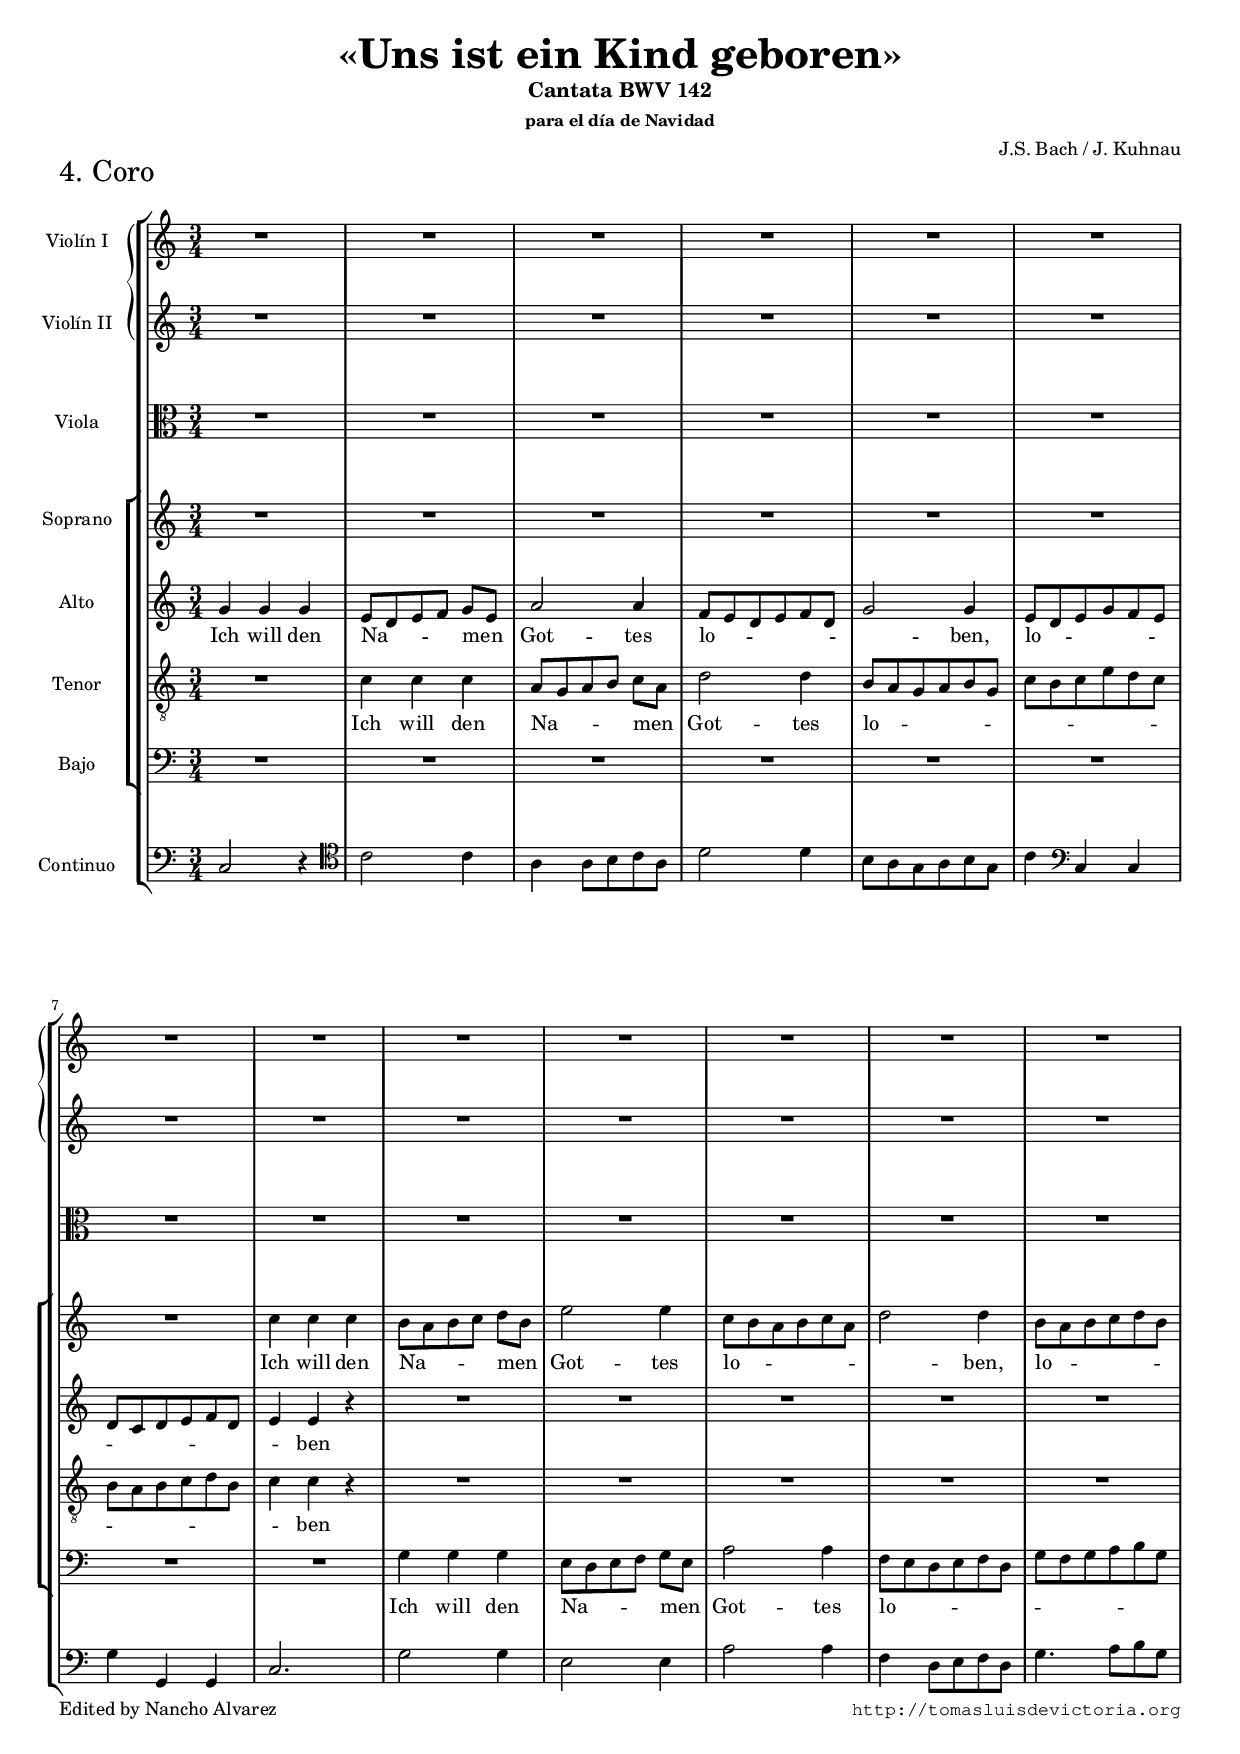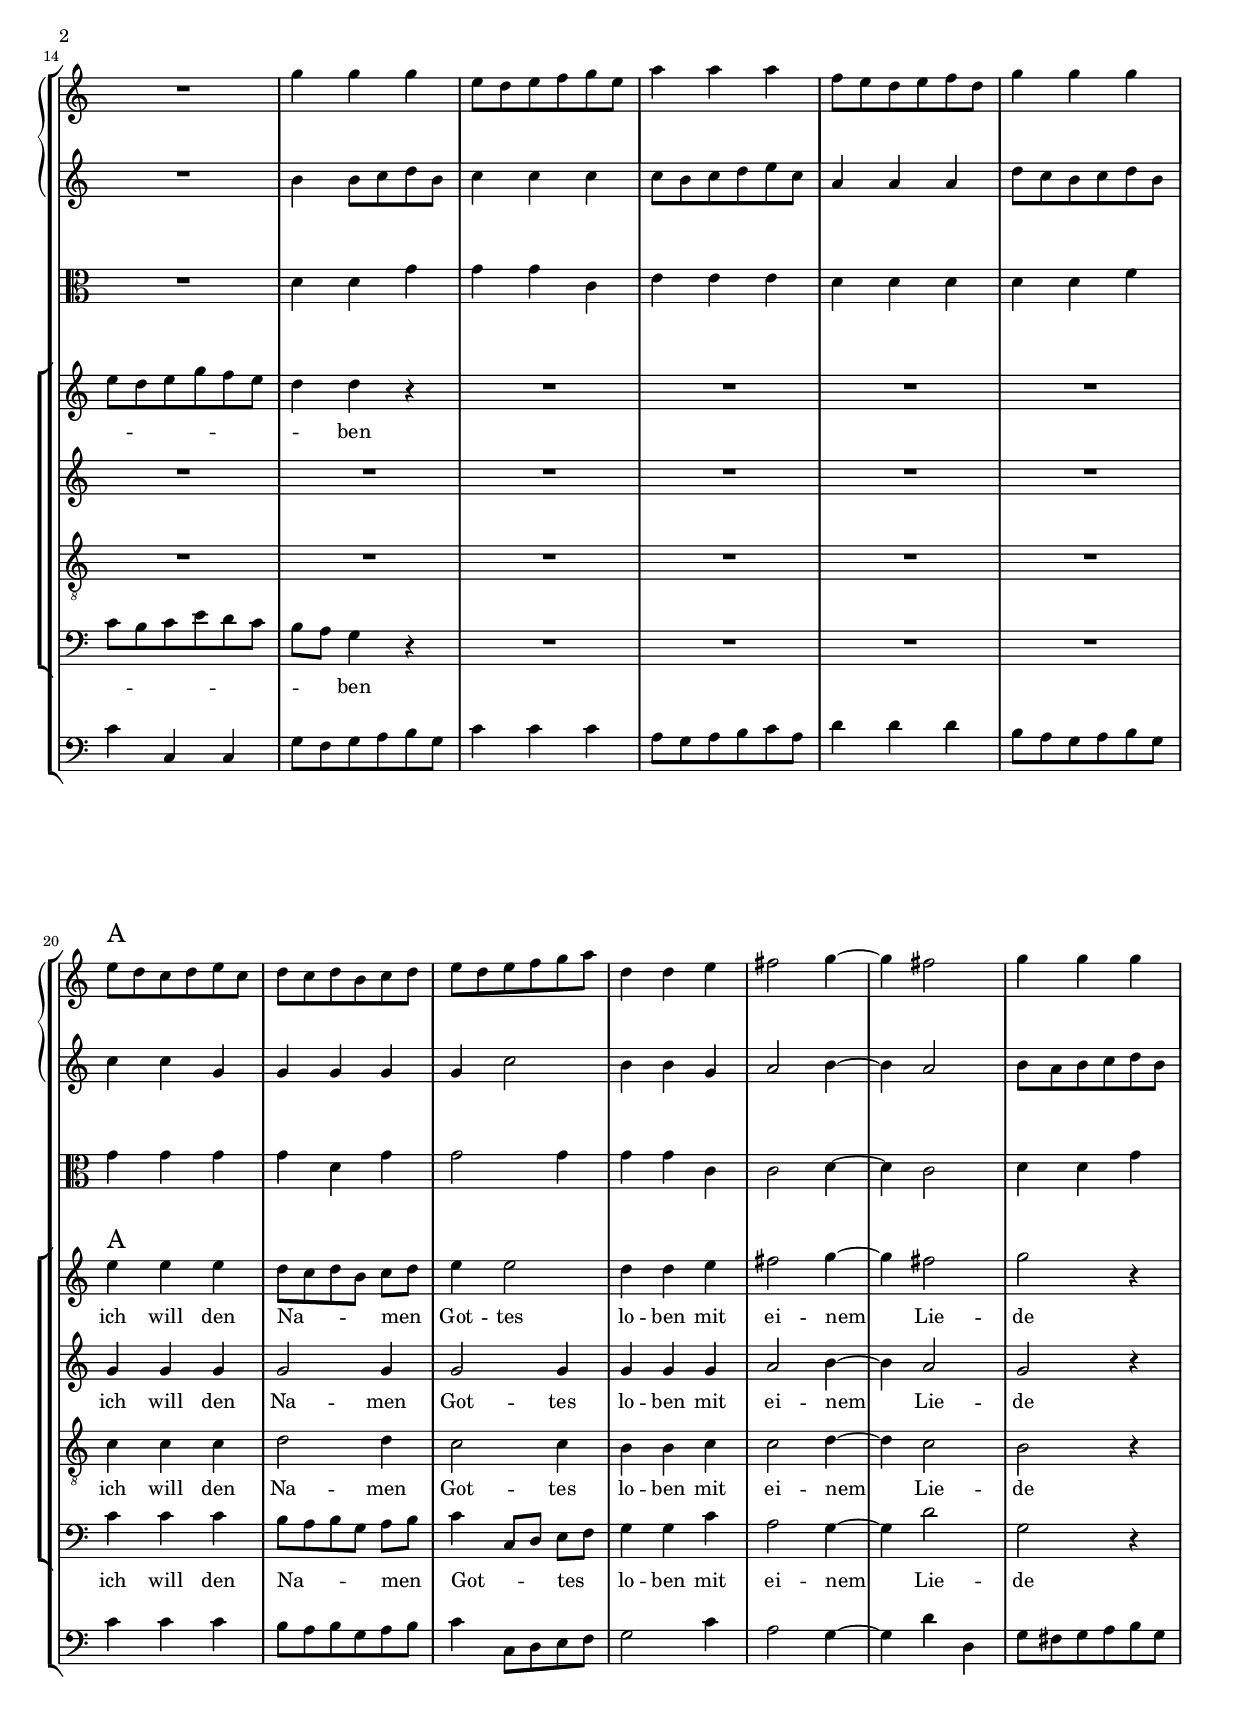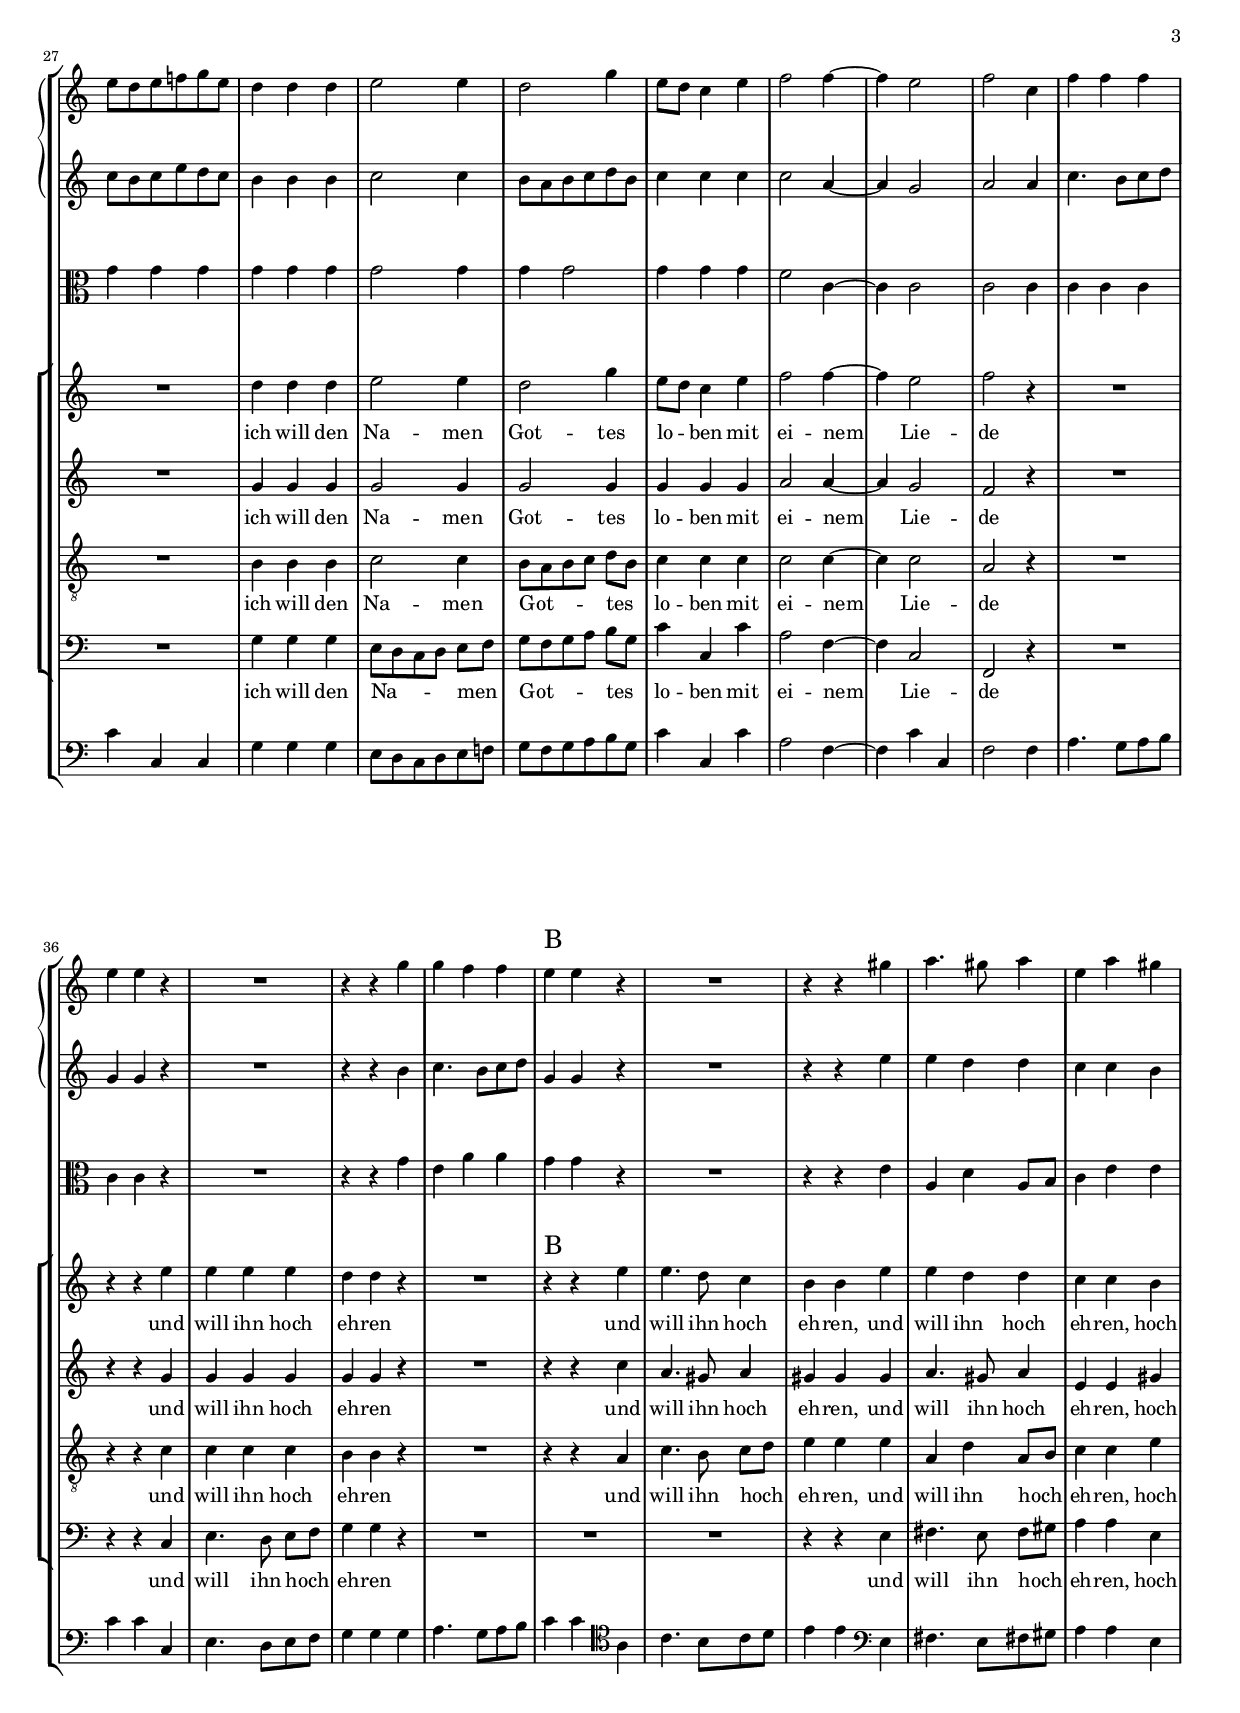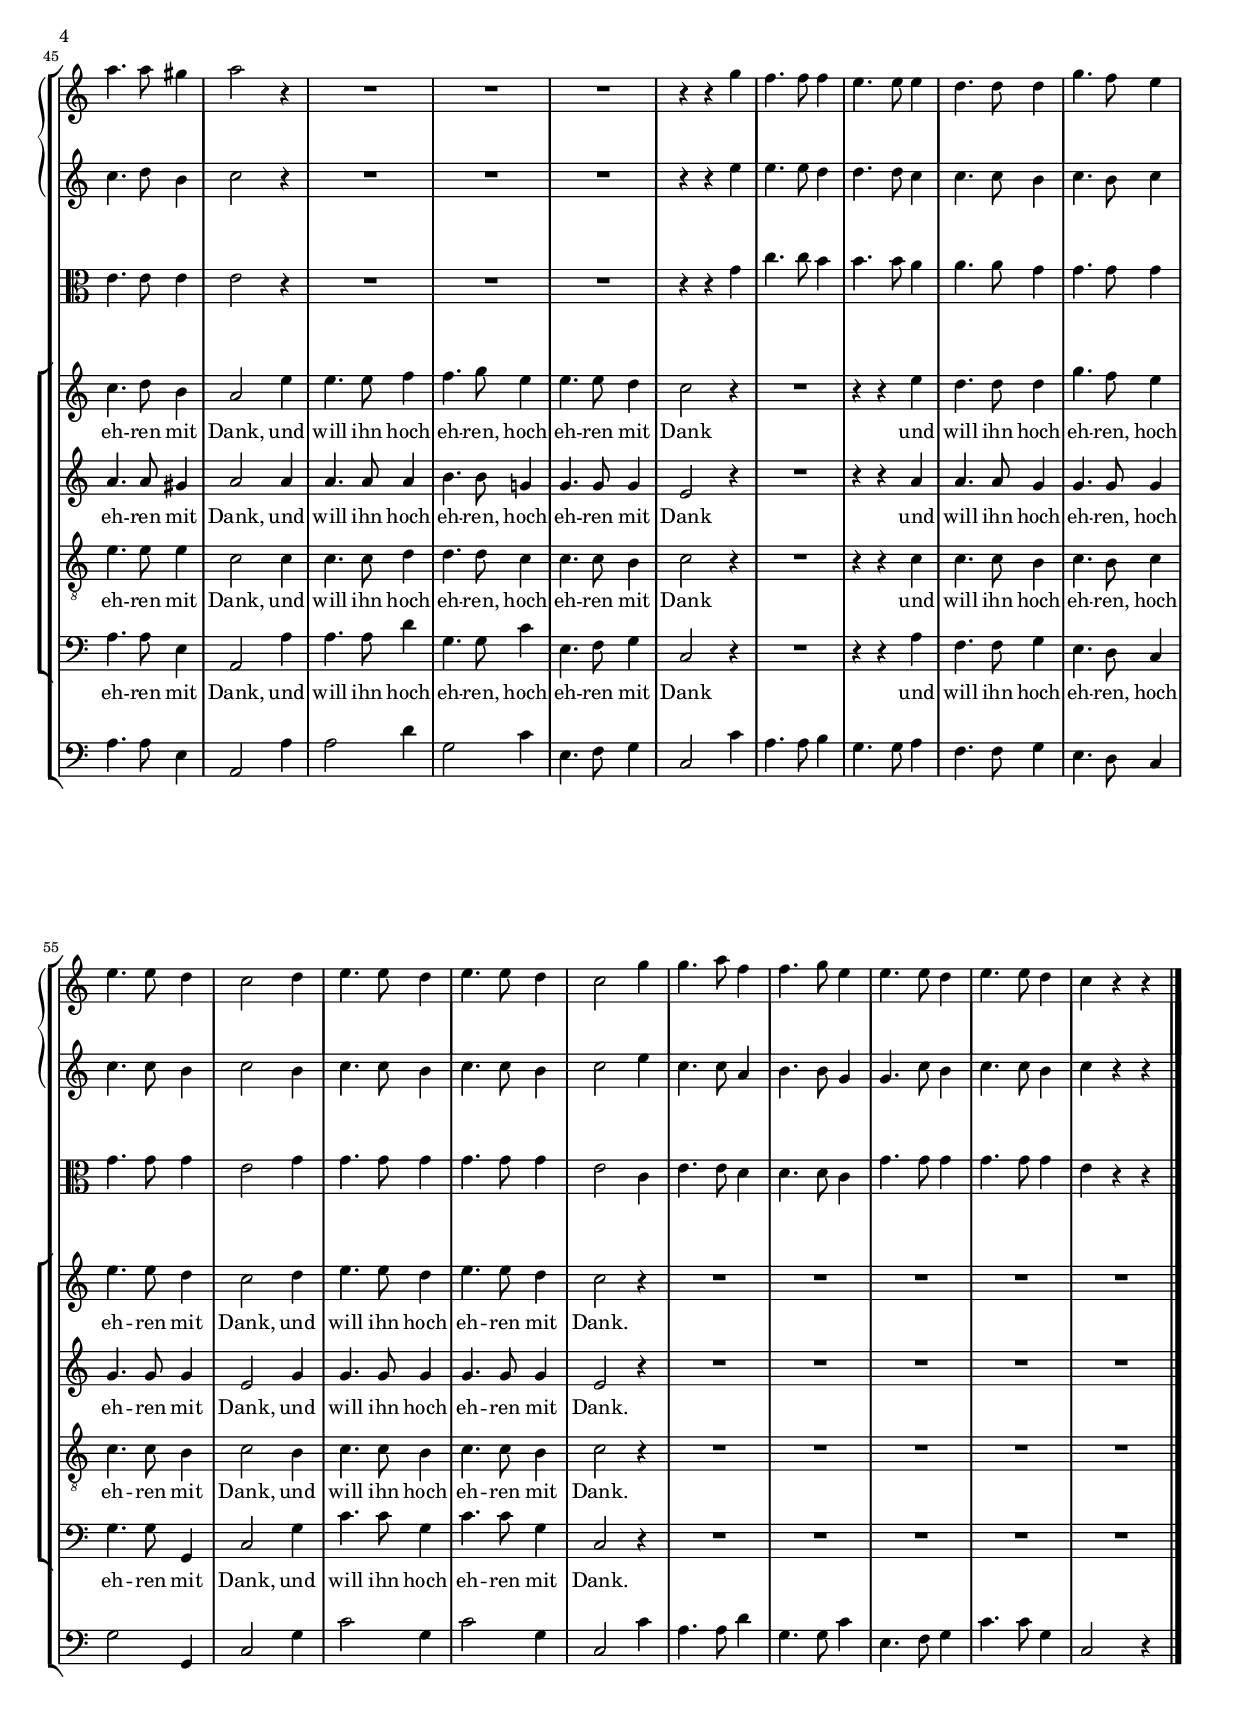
\version "2.11.34"

#(set-default-paper-size "a4")
#(set-global-staff-size 16)
#(ly:set-option 'point-and-click #f)
%nomobile

ss=\once \set suggestAccidentals = ##t


\header {
	subtitle=\markup{"Cantata BWV 142"}
        title=\markup{\bigger \bigger \bigger "«Uns ist ein Kind geboren»" }
        subsubtitle="para el día de Navidad"
        piece=\markup{\bigger \bigger \bigger \bigger "4. Coro"}
        composer="J.S. Bach / J. Kuhnau"
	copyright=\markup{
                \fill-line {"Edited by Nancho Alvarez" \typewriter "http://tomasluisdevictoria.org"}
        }
%       tagline=""

}

global={\key a \minor \time 3/4 \skip 1*3/4*64 \bar "|." }


cantus={
	\set autoBeaming=##f
	R1*3/4 |
	R1*3/4 |
	R1*3/4 |
	R1*3/4 |
%5
	R1*3/4 |
	R1*3/4 |
	R1*3/4 |
	c''4 c'' c'' |
	b'8[ a' b' c''] d''[ b'] |
%10
	e''2 e''4 |
	c''8[ \melisma b' a' b' c'' a'] |
	d''2 \melismaEnd d''4 |
	b'8[ \melisma a' b' c'' d'' b'] |
	e''[ d'' e'' g'' f'' e''] |
%15
	d''4 \melismaEnd d'' r |
	R1*3/4*4
%20
	\override Staff.TextScript #'padding = #1.5
	e''4^\markup{\bigger \bigger \bigger  "A"} e'' e'' |
	d''8[ c'' d'' b'] c''[ d''] |
	e''4 e''2 |
	d''4 d'' e'' |
	fis''2 g''4 ~ |
%25
	g'' fis''2 |
	g'' r4 | \break
	R1*3/4 |
	d''4 d'' d'' |
	e''2 e''4 |
%30
	d''2 g''4 |
	e''8[ d''] c''4 e'' |
	f''2 f''4 ~ |
	f'' e''2 |
	f'' r4 |
%35
	R1*3/4 |
	r4 r e'' |
	e'' e'' e'' |
	d'' d'' r |
	R1*3/4 |
%40
	r4^\markup{\bigger \bigger \bigger  "B"} r e'' |
	e''4. d''8 c''4 |
	b' b' e'' |
	e'' d'' d'' |
	c'' c'' b' |
%45
	c''4. d''8 b'4 |
	a'2 e''4 |
	e''4. e''8 f''4 |
	f''4. g''8 e''4 |
	e''4. e''8 d''4 |
%50
	c''2 r4 |
	R1*3/4 |
	r4 r e'' |
	d''4. d''8 d''4 |
	g''4. f''8 e''4 |
%55
	e''4. e''8 d''4 |
	c''2 d''4 |
	e''4. e''8 d''4 |
	e''4. e''8 d''4 |
	c''2 r4
	R1*3/4*5
}

altus={
	\set autoBeaming=##f
	g'4 g' g' |
	e'8[ d' e' f'] g'[ e'] |
	a'2 a'4 |
	f'8[ \melisma e' d' e' f' d'] |
%5
	g'2 \melismaEnd g'4 |
	e'8[ \melisma d' e' g' f' e'] |
	d'[ c' d' e' f' d'] |
	e'4 \melismaEnd e' r |
	R1*3/4 |
%10
	R1*3/4 |
	R1*3/4 |
	R1*3/4 |
	R1*3/4 |
	R1*3/4 |
%15
	R1*3/4 |
	R1*3/4*4
%20
	g'4 g' g' |
	g'2 g'4 |
	g'2 g'4 |
	g' g' g' |
	a'2 b'4 ~ |
%25
	b' a'2 |
	g' r4 |
	R1*3/4 |
	g'4 g' g' |
	g'2 g'4 |
%30
	g'2 g'4 |
	g' g' g' |
	a'2 a'4 ~ |
	a' g'2 |
	f' r4 |
%35
	R1*3/4 |
	r4 r g' |
	g' g' g' |
	g' g' r |
	R1*3/4 |
%40
	r4 r c'' |
	a'4. gis'8 a'4 |
	gis' gis' gis' |
	a'4. gis'8 a'4 |
	e' e' gis' |
%45
	a'4. a'8 gis'4 |
	a'2 a'4 |
	a'4. a'8 a'4 |
	b'4. b'8 g'!4 |
	g'4. g'8 g'4 |
%50
	e'2 r4 |
	R1*3/4 |
	r4 r a' |
	a'4. a'8 g'4 |
	g'4. g'8 g'4 |
%55
	g'4. g'8 g'4 |
	e'2 g'4 |
	g'4. g'8 g'4 |
	g'4. g'8 g'4 |
	e'2 r4
	R1*3/4*5
}

tenor={
	\set autoBeaming=##f
	R1*3/4 |
	c'4 c' c' |
	a8[ g a b] c'[ a] |
	d'2 d'4 |
%5
	b8[ \melisma a g a b g] |
	c'[ b c' e' d' c'] |
	b[ a b c' d' b] |
	c'4 \melismaEnd c' r |
	R1*3/4 |
%10
	R1*3/4 |
	R1*3/4 |
	R1*3/4 |
	R1*3/4 |
	R1*3/4 |
%15
	R1*3/4 |
	R1*3/4*4
%20
	c'4 c' c' |
	d'2 d'4 |
	c'2 c'4 |
	b b c' |
	c'2 d'4 ~ |
%25
	d' c'2 |
	b r4 |
	R1*3/4 |
	b4 b b |
	c'2 c'4 |
%30
	b8[ a b c'] d'[ b] |
	c'4 c' c' |
	c'2 c'4 ~ |
	c' c'2 |
	a r4 |
%35
	R1*3/4 |
	r4 r c' |
	c' c' c' |
	b b r |
	R1*3/4 |
%40
	r4 r a |
	c'4. b8 c'[ d'] |
	e'4 e' e' |
	a d' a8[ b] |
	c'4 c' e' |
%45
	e'4. e'8 e'4 |
	c'2 c'4 |
	c'4. c'8 d'4 |
	d'4. d'8 c'4 |
	c'4. c'8 b4 |
%50
	c'2 r4 |
	R1*3/4 |
	r4 r c' |
	c'4. c'8 b4 |
	c'4. b8 c'4 |
%55
	c'4. c'8 b4 |
	c'2 b4 |
	c'4. c'8 b4 |
	c'4. c'8 b4 |
	c'2 r4 
	R1*3/4*5
}

bassus={
	\set autoBeaming=##f
	R1*3/4 |
	R1*3/4 |
	R1*3/4 |
	R1*3/4 |
%5
	R1*3/4 |
	R1*3/4 |
	R1*3/4 |
	R1*3/4 |
	g4 g g |
%10
	e8[ d e f] g[ e] |
	a2 a4 |
	f8[ \melisma e d e f d] |
	g[ f g a b g] |
	c'[ b c' e' d' c'] |
%15
	b[ a] \melismaEnd g4 r |
	R1*3/4*4
%20
	c'4 c' c' |
	b8[ a b g] a[ b] |
	c'4 \melisma c8[ d] \melismaEnd e[ f] |
	g4 g c' |
	a2 g4 ~ |
%25
	g d'2 |
	g r4 |
	R1*3/4 |
	g4 g g |
	e8[ d c d] e[ f] |
%30
	g[ f g a] b[ g] |
	c'4 c c' |
	a2 f4 ~ |
	f c2 |
	f, r4 |
%35
	R1*3/4 |
	r4 r c |
	e4. d8 e[ f] |
	g4 g r |
	R1*3/4 |
%40
	R1*3/4 |
	R1*3/4 |
	r4 r e |
	fis4. e8 fis[ gis] |
	a4 a e |
%45
	a4. a8 e4 |
	a,2 a4 |
	a4. a8 d'4 |
	g4. g8 c'4 |
	e4. f8 g4 |
%50
	c2 r4 |
	R1*3/4 |
	r4 r a |
	f4. f8 g4 |
	e4. d8 c4 |
%55
	g4. g8 g,4 |
	c2 g4 |
	c'4. c'8 g4 |
	c'4. c'8 g4 |
	c2 r4
	R1*3/4*5
}


textocantus=\lyricmode{
Ich will den Na -- men Got -- tes lo -- ben, lo -- ben
ich will den Na -- men Got -- tes lo -- ben mit ei -- nem Lie -- de
ich will den Na -- men Got -- tes lo -- ben mit ei -- nem Lie -- de
und will ihn hoch eh -- ren
und will ihn hoch eh -- ren,
und will ihn hoch eh -- ren,
hoch eh -- ren mit Dank,
und will ihn hoch eh -- ren,
hoch eh -- ren mit Dank
und will ihn hoch eh -- ren,
hoch eh -- ren mit Dank,
und will ihn hoch eh -- ren mit Dank.
}

textoaltus=\lyricmode{
Ich will den Na -- men Got -- tes lo -- ben, lo -- ben
ich will den Na -- men Got -- tes lo -- ben mit ei -- nem Lie -- de
ich will den Na -- men Got -- tes lo -- ben mit ei -- nem Lie -- de
und will ihn hoch eh -- ren
und will ihn hoch eh -- ren,
und will ihn hoch eh -- ren,
hoch eh -- ren mit Dank,
und will ihn hoch eh -- ren,
hoch eh -- ren mit Dank
und will ihn hoch eh -- ren,
hoch eh -- ren mit Dank,
und will ihn hoch eh -- ren mit Dank.
}

textotenor=\lyricmode{
Ich will den Na -- men Got -- tes lo -- ben
ich will den Na -- men Got -- tes lo -- ben mit ei -- nem Lie -- de
ich will den Na -- men Got -- tes lo -- ben mit ei -- nem Lie -- de
und will ihn hoch eh -- ren
und will ihn hoch eh -- ren,
und will ihn hoch eh -- ren,
hoch eh -- ren mit Dank,
und will ihn hoch eh -- ren,
hoch eh -- ren mit Dank
und will ihn hoch eh -- ren,
hoch eh -- ren mit Dank,
und will ihn hoch eh -- ren mit Dank.
}

textobassus=\lyricmode{
Ich will den Na -- men Got -- tes lo -- ben
ich will den Na -- men Got -- tes lo -- ben mit ei -- nem Lie -- de
ich will den Na -- men Got -- tes lo -- ben mit ei -- nem Lie -- de
und will ihn hoch eh -- ren
und will ihn hoch eh -- ren,
hoch eh -- ren mit Dank,
und will ihn hoch eh -- ren,
hoch eh -- ren mit Dank
und will ihn hoch eh -- ren,
hoch eh -- ren mit Dank,
und will ihn hoch eh -- ren mit Dank.
}



violin={
	R1*3/4 |
	R1*3/4 |
	R1*3/4 |
	R1*3/4 |
%5
	R1*3/4 |
	R1*3/4 |
	R1*3/4 |
	R1*3/4 |
	R1*3/4 |
%10
	R1*3/4 |
	R1*3/4 |
	R1*3/4 |
	R1*3/4 |
	R1*3/4 |
%15
	g''4 g'' g'' |
	e''8 d'' e'' f'' g'' e'' |
	a''4 a'' a'' |
	f''8 e'' d'' e'' f'' d'' |
	g''4 g'' g'' |
%20
	\once \override TextScript #'padding = #2.5
	e''8^\markup{\bigger \bigger \bigger  "A"} d'' c'' d'' e'' c'' |
	d'' c'' d'' b' c'' d'' |
	e'' d'' e'' f'' g'' a'' |
	d''4 d'' e'' |
	fis''2 g''4 ~ |
%25
	g'' fis''2 |
	g''4 g'' g'' |
	e''8 d'' e'' f''! g'' e'' |
	d''4 d'' d'' |
	e''2 e''4 |
%30
	d''2 g''4 |
	e''8 d'' c''4 e'' |
	f''2 f''4 ~ |
	f'' e''2 |
	f'' c''4 |
%35
	f'' f'' f'' |
	e'' e'' r |
	R1*3/4 |
	r4 r g'' |
	g'' f'' f'' |
%40
	\once \override TextScript #'padding = #2.5
	e''^\markup{\bigger \bigger \bigger "B"} e'' r |
	R1*3/4 |
	r4 r gis'' |
	a''4. gis''8 a''4 |
	e'' a'' gis'' |
%45
	a''4. a''8 gis''4 |
	a''2 r4 |
	R1*3/4 |
	R1*3/4 |
	R1*3/4 |
%50
	r4 r g'' |
	f''4. f''8 f''4 |
	e''4. e''8 e''4 |
	d''4. d''8 d''4 |
	g''4. f''8 e''4 |
%55
	e''4. e''8 d''4 |
	c''2 d''4 |
	e''4. e''8 d''4 |
	e''4. e''8 d''4 |
	c''2 g''4 |
%60
	g''4. a''8 f''4 |
	f''4. g''8 e''4 |
	e''4. e''8 d''4 |
	e''4. e''8 d''4 |
	c'' r r 
}

violindos={
	R1*3/4 |
	R1*3/4 |
	R1*3/4 |
	R1*3/4 |
%5
	R1*3/4 |
	R1*3/4 |
	R1*3/4 |
	R1*3/4 |
	R1*3/4 |
%10
	R1*3/4 |
	R1*3/4 |
	R1*3/4 |
	R1*3/4 |
	R1*3/4 |
%15
	b'4 b'8 c'' d'' b' |
	c''4 c'' c'' |
	c''8 b' c'' d'' e'' c'' |
	a'4 a' a' |
	d''8 c'' b' c'' d'' b' |
%20
	c''4 c'' g' |
	g' g' g' |
	g' c''2 |
	b'4 b' g' |
	a'2 b'4 ~ |
%25
	b' a'2 |
	b'8 a' b' c'' d'' b' |
	c'' b' c'' e'' d'' c'' |
	b'4 b' b' |
	c''2 c''4 |
%30
	b'8 a' b' c'' d'' b' |
	c''4 c'' c'' |
	c''2 a'4 ~ |
	a' g'2 |
	a' a'4 |
%35
	c''4. b'8 c'' d'' |
	g'4 g' r |
	R1*3/4 |
	r4 r b' |
	c''4. b'8 c'' d'' |
%40
	g'4 g' r |
	R1*3/4 |
	r4 r e'' |
	e'' d'' d'' |
	c'' c'' b' |
%45
	c''4. d''8 b'4 |
	c''2 r4 |
	R1*3/4 |
	R1*3/4 |
	R1*3/4 |
%50
	r4 r e'' |
	e''4. e''8 d''4 |
	d''4. d''8 c''4 |
	c''4. c''8 b'4 |
	c''4. b'8 c''4 |
%55
	c''4. c''8 b'4 |
	c''2 b'4 |
	c''4. c''8 b'4 |
	c''4. c''8 b'4 |
	c''2 e''4 |
%60
	c''4. c''8 a'4 |
	b'4. b'8 g'4 |
	g'4. c''8 b'4 |
	c''4. c''8 b'4 |
	c'' r r 
}

viola={
	R1*3/4 |
	R1*3/4 |
	R1*3/4 |
	R1*3/4 |
%5
	R1*3/4 |
	R1*3/4 |
	R1*3/4 |
	R1*3/4 |
	R1*3/4 |
%10
	R1*3/4 |
	R1*3/4 |
	R1*3/4 |
	R1*3/4 |
	R1*3/4 |
%15
	d'4 d' g' |
	g' g' c' |
	e' e' e' |
	d' d' d' |
	d' d' f' |
%20
	g' g' g' |
	g' d' g' |
	g'2 g'4 |
	g' g' c' |
	c'2 d'4 ~ |
%25
	d' c'2 |
	d'4 d' g' |
	g' g' g' |
	g' g' g' |
	g'2 g'4 |
%30
	g' g'2 |
	g'4 g' g' |
	f'2 c'4 ~ |
	c' c'2 |
	c' c'4 |
%35
	c' c' c' |
	c' c' r |
	R1*3/4 |
	r4 r g' |
	e' a' a' |
%40
	g' g' r |
	R1*3/4 |
	r4 r e' |
	a d' a8 b |
	c'4 e' e' |
%45
	e'4. e'8 e'4 |
	e'2 r4 |
	R1*3/4 |
	R1*3/4 |
	R1*3/4 |
%50
	r4 r g' |
	c''4. c''8 b'4 |
	b'4. b'8 a'4 |
	a'4. a'8 g'4 |
	g'4. g'8 g'4 |
%55
	g'4. g'8 g'4 |
	e'2 g'4 |
	g'4. g'8 g'4 |
	g'4. g'8 g'4 |
	e'2 c'4 |
%60
	e'4. e'8 d'4 |
	d'4. d'8 c'4 |
	g'4. g'8 g'4 |
	g'4. g'8 g'4 |
	e' r r 
}

continuo={
	c2 r4 |
	\clef "tenor" c'2 c'4 |
	a a8 b c' a |
	d'2 d'4 |
%5
	b8 a g a b g |
	c'4 \clef "bass" c c |
	g g, g, |
	c2. |
	g2 g4 |
%10
	e2 e4 |
	a2 a4 |
	f d8 e f d |
	g4. a8 b g |
	c'4 c c |
%15
	g8 f g a b g |
	c'4 c' c' |
	a8 g a b c' a |
	d'4 d' d' |
	b8 a g a b g |
%20
	c'4 c' c' |
	b8 a b g a b |
	c'4 c8 d e f |
	g2 c'4 |
	a2 g4 ~ |
%25
	g d' d |
	g8 fis g a b g |
	c'4 c c |
	g g g |
	e8 d c d e f! |
%30
	g f g a b g |
	c'4 c c' |
	a2 f4 ~ |
	f c' c |
	f2 f4 |
%35
	a4. g8 a b |
	c'4 c' c |
	e4. d8 e f |
	g4 g g |
	a4. g8 a b |
%40
	c'4 c' \clef "tenor" a |
	c'4. b8 c' d' |
	e'4 e' \clef "bass" e |
	fis4. e8 fis! gis |
	a4 a e |
%45
	a4. a8 e4 |
	a,2 a4 |
	a2 d'4 |
	g2 c'4 |
	e4. f8 g4 |
%50
	c2 c'4 |
	a4. a8 b4 |
	g4. g8 a4 |
	f4. f8 g4 |
	e4. d8 c4 |
%55
	g2 g,4 |
	c2 g4 |
	c'2 g4 |
	c'2 g4 |
	c2 c'4 |
%60
	a4. a8 d'4 |
	g4. g8 c'4 |
	e4. f8 g4 |
	c'4. c'8 g4 |
	c2 r4 
}


\score {
\new StaffGroup<<

\new GrandStaff<<
	\new Staff <<\global
	\new Voice="v5" {
		\set Staff.instrumentName="Violín I "
		\clef "treble" 
		\violin }
	>>
	
	
	\new Staff <<\global
	\new Voice="v6" {
		\set Staff.instrumentName="Violín II "
		\clef "treble" 
		\violindos }
	>>
>>
	
	\new Staff <<\global
	\new Voice="v7" {
		\set Staff.instrumentName="Viola "
		\clef "alto" 
		\viola }
	>>

\new ChoirStaff<<

	\new Staff <<\global
	\new Voice="v1" {
		\set Staff.instrumentName="Soprano " 
		\clef "treble"
		\cantus }
	\new Lyrics \lyricsto "v1" {\textocantus }
	>>

	
	\new Staff << \global
	\new Voice="v2" {
		\set Staff.instrumentName="Alto "
		\clef "treble" 
		\altus}
	\new Lyrics \lyricsto "v2" {\textoaltus }
	>>

	
	\new Staff <<\global
	\new Voice="v3" {
		\set Staff.instrumentName="Tenor "
		\clef "G_8"
		\tenor }
	\new Lyrics \lyricsto "v3" {\textotenor }
	>>
	

	\new Staff <<\global
	\new Voice="v4" {
		\set Staff.instrumentName="Bajo "
		\clef "bass" 
		\bassus }
	\new Lyrics \lyricsto "v4" {\textobassus}
	>>
	
>>
	
	
	\new Staff <<\global
	\new Voice="v8" {
		\set Staff.instrumentName="Continuo "
		\clef "bass" 
		\continuo }
	>>
	
>>

\layout{ 
	%\context {\Lyrics \override VerticalAxisGroup #'minimum-Y-extent = #'(-0 . 0) }
	\context {\Score \override BarNumber #'padding = #2 }
	%\context {\Lyrics \override LyricText #'font-size = #2 }
	\context {\Voice 
		%melismaBusyProperties = #'() 
		%autoBeaming=##f
	}
	%\context { \RemoveEmptyStaffContext }
	\context {\Staff 
		%\consists Ambitus_engraver 
		\override VerticalAxisGroup #'minimum-Y-extent = #'(-1 . 5.5)
	}
}

%\midi {}

}


\paper{
	%system-count=8
	line-width=19.0\cm
	between-system-padding = 0
	ragged-last-bottom = ##f
	foot-separation = 2\mm
	head-separation = 1\mm
}
